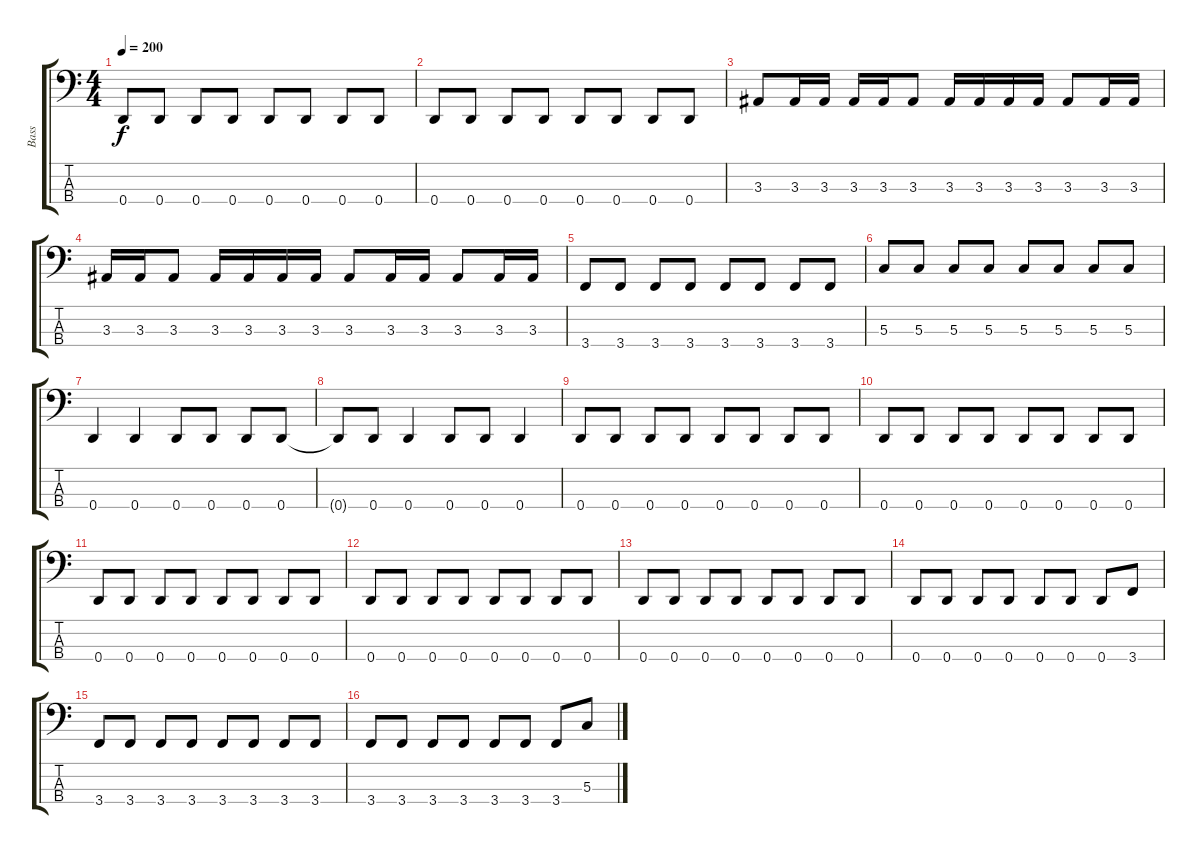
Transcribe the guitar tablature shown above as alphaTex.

\track ("Bass" "Bass") {instrument electricbasspick}
\staff {score tabs}
\tuning (F2 C2 G1 D1) {hide}
\ts (4 4)
\tempo 200
\clef f4
\ks c
0.4.8{dy f} 0.4.8 0.4.8 0.4.8 0.4.8 0.4.8 0.4.8 0.4.8 |
0.4.8 0.4.8 0.4.8 0.4.8 0.4.8 0.4.8 0.4.8 0.4.8 |
3.3.8 3.3.16 3.3.16 3.3.16 3.3.16 3.3.8 3.3.16 3.3.16 3.3.16 3.3.16 3.3.8 3.3.16 3.3.16 |
3.3.16 3.3.16 3.3.8 3.3.16 3.3.16 3.3.16 3.3.16 3.3.8 3.3.16 3.3.16 3.3.8 3.3.16 3.3.16 |
3.4.8 3.4.8 3.4.8 3.4.8 3.4.8 3.4.8 3.4.8 3.4.8 |
5.3.8 5.3.8 5.3.8 5.3.8 5.3.8 5.3.8 5.3.8 5.3.8 |
0.4.4 0.4.4 0.4.8 0.4.8 0.4.8 0.4.8 |
0.4{t}.8 0.4.8 0.4.4 0.4.8 0.4.8 0.4.4 |
0.4.8 0.4.8 0.4.8 0.4.8 0.4.8 0.4.8 0.4.8 0.4.8 |
0.4.8 0.4.8 0.4.8 0.4.8 0.4.8 0.4.8 0.4.8 0.4.8 |
0.4.8 0.4.8 0.4.8 0.4.8 0.4.8 0.4.8 0.4.8 0.4.8 |
0.4.8 0.4.8 0.4.8 0.4.8 0.4.8 0.4.8 0.4.8 0.4.8 |
0.4.8 0.4.8 0.4.8 0.4.8 0.4.8 0.4.8 0.4.8 0.4.8 |
0.4.8 0.4.8 0.4.8 0.4.8 0.4.8 0.4.8 0.4.8 3.4.8 |
3.4.8 3.4.8 3.4.8 3.4.8 3.4.8 3.4.8 3.4.8 3.4.8 |
3.4.8 3.4.8 3.4.8 3.4.8 3.4.8 3.4.8 3.4.8 5.3.8
